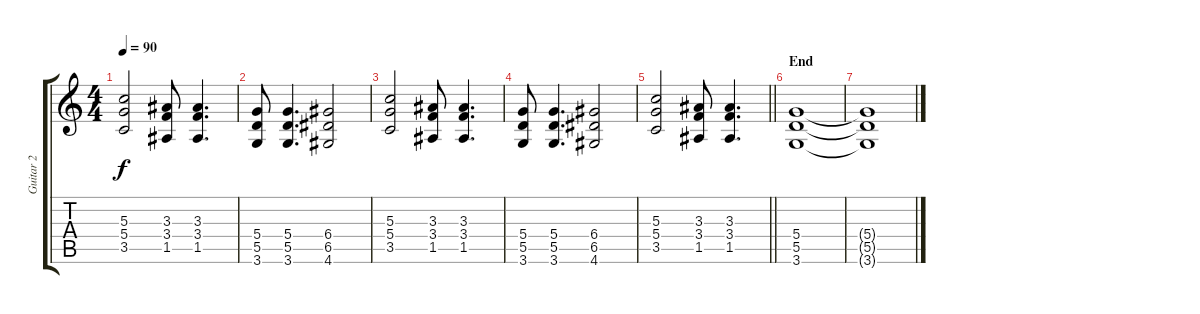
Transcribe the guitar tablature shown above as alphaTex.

\track ("Guitar 2" "Guitar 2") {instrument distortionguitar}
\staff {score tabs}
\tuning (E4 B3 G3 D3 A2 E2) {hide}
\ts (4 4)
\tempo 90
\clef g2
\ks c
(5.3 5.4 3.5).2{dy f} (3.3 3.4 1.5).8 (3.3 3.4 1.5).4{d} |
(5.4 5.5 3.6).8 (5.4 5.5 3.6).4{d} (6.4 6.5 4.6).2 |
(5.3 5.4 3.5).2 (3.3 3.4 1.5).8 (3.3 3.4 1.5).4{d} |
(5.4 5.5 3.6).8 (5.4 5.5 3.6).4{d} (6.4 6.5 4.6).2 |
\barLineRight lightlight
(5.3 5.4 3.5).2 (3.3 3.4 1.5).8 (3.3 3.4 1.5).4{d} |
\section ("" "End")
(5.4 5.5 3.6).1{volume 0} |
(5.4{t} 5.5{t} 3.6{t}).1
